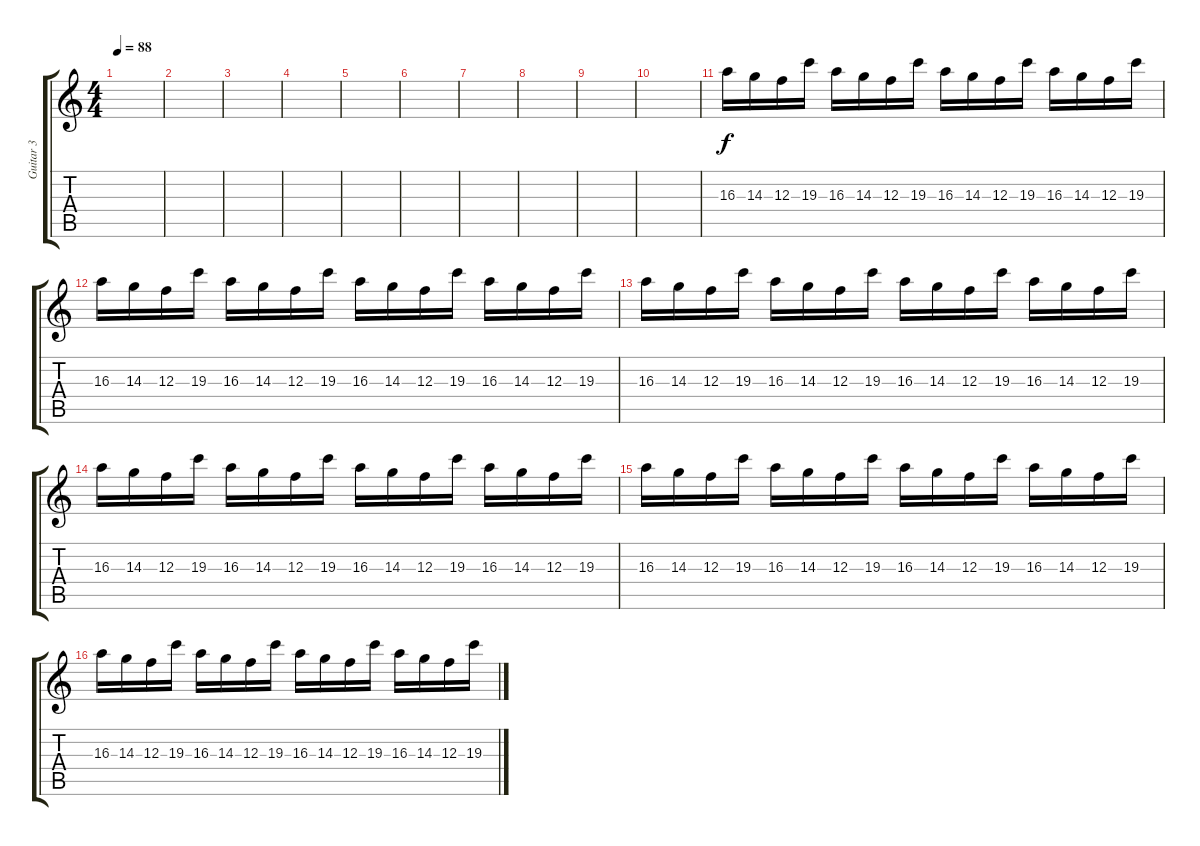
\track ("Guitar 3" "Guitar 3") {instrument distortionguitar}
\staff {score tabs}
\tuning (D4 A3 F3 C3 G2 D2) {hide}
\ts (4 4)
\tempo 88
\clef g2
\ks c
|
|
|
|
|
|
|
|
|
|
16.3.16 14.3.16 12.3.16 19.3.16 16.3.16 14.3.16 12.3.16 19.3.16 16.3.16 14.3.16 12.3.16 19.3.16 16.3.16 14.3.16 12.3.16 19.3.16 |
16.3.16 14.3.16 12.3.16 19.3.16 16.3.16 14.3.16 12.3.16 19.3.16 16.3.16 14.3.16 12.3.16 19.3.16 16.3.16 14.3.16 12.3.16 19.3.16 |
16.3.16 14.3.16 12.3.16 19.3.16 16.3.16 14.3.16 12.3.16 19.3.16 16.3.16 14.3.16 12.3.16 19.3.16 16.3.16 14.3.16 12.3.16 19.3.16 |
16.3.16 14.3.16 12.3.16 19.3.16 16.3.16 14.3.16 12.3.16 19.3.16 16.3.16 14.3.16 12.3.16 19.3.16 16.3.16 14.3.16 12.3.16 19.3.16 |
16.3.16 14.3.16 12.3.16 19.3.16 16.3.16 14.3.16 12.3.16 19.3.16 16.3.16 14.3.16 12.3.16 19.3.16 16.3.16 14.3.16 12.3.16 19.3.16 |
16.3.16 14.3.16 12.3.16 19.3.16 16.3.16 14.3.16 12.3.16 19.3.16 16.3.16 14.3.16 12.3.16 19.3.16 16.3.16 14.3.16 12.3.16 19.3.16
